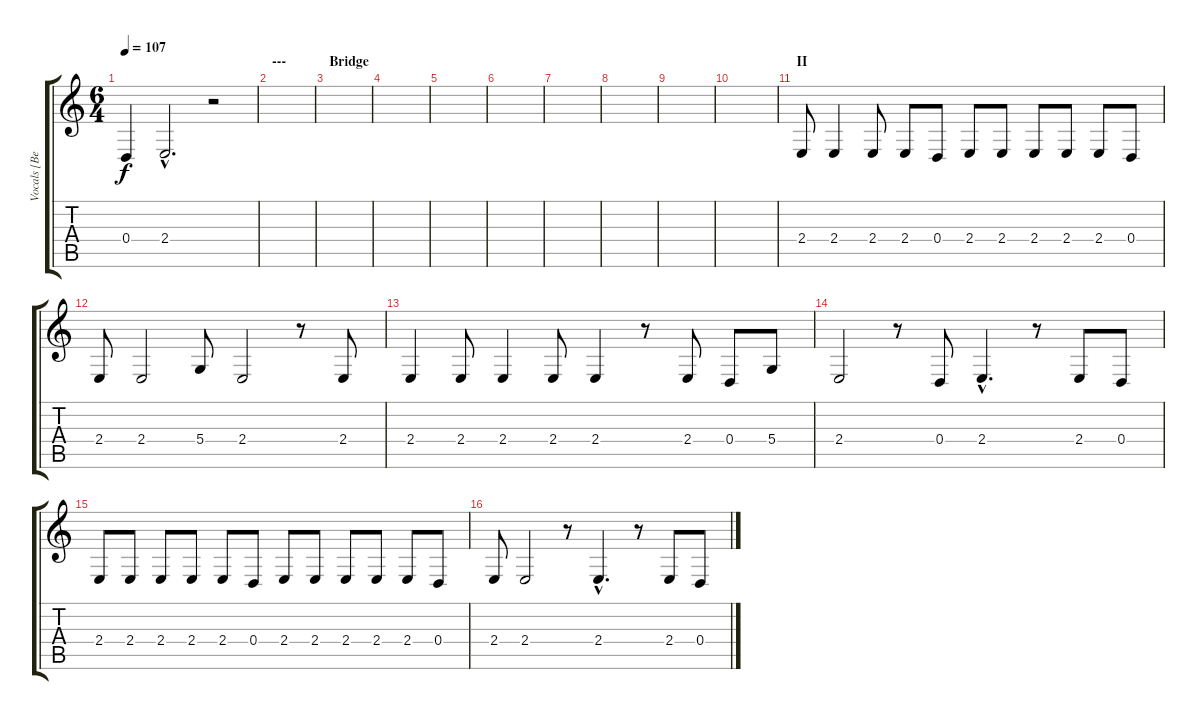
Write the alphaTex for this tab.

\track ("Vocals [Bez]" "Vocals [Be") {instrument oboe}
\staff {score tabs}
\tuning (E4 B3 G3 D3 A2 E2) {hide}
\ts (6 4)
\tempo 107
\clef g2
\ks c
0.4{t}.4{dy f} 2.4{hac}.2{d} r.2 |
\section ("" "---")
|
\section ("" "Bridge")
|
|
|
|
|
|
|
|
\section ("" "II")
2.4.8 2.4.4 2.4.8 2.4.8 0.4.8 2.4.8 2.4.8 2.4.8 2.4.8 2.4.8 0.4.8 |
2.4.8 2.4.2 5.4.8 2.4.2 r.8 2.4.8 |
2.4.4 2.4.8 2.4.4 2.4.8 2.4.4 r.8 2.4.8 0.4.8 5.4.8 |
2.4.2 r.8 0.4.8 2.4{hac}.4{d} r.8 2.4.8 0.4.8 |
2.4.8 2.4.8 2.4.8 2.4.8 2.4.8 0.4.8 2.4.8 2.4.8 2.4.8 2.4.8 2.4.8 0.4.8 |
2.4.8 2.4.2 r.8 2.4{hac}.4{d} r.8 2.4.8 0.4.8
